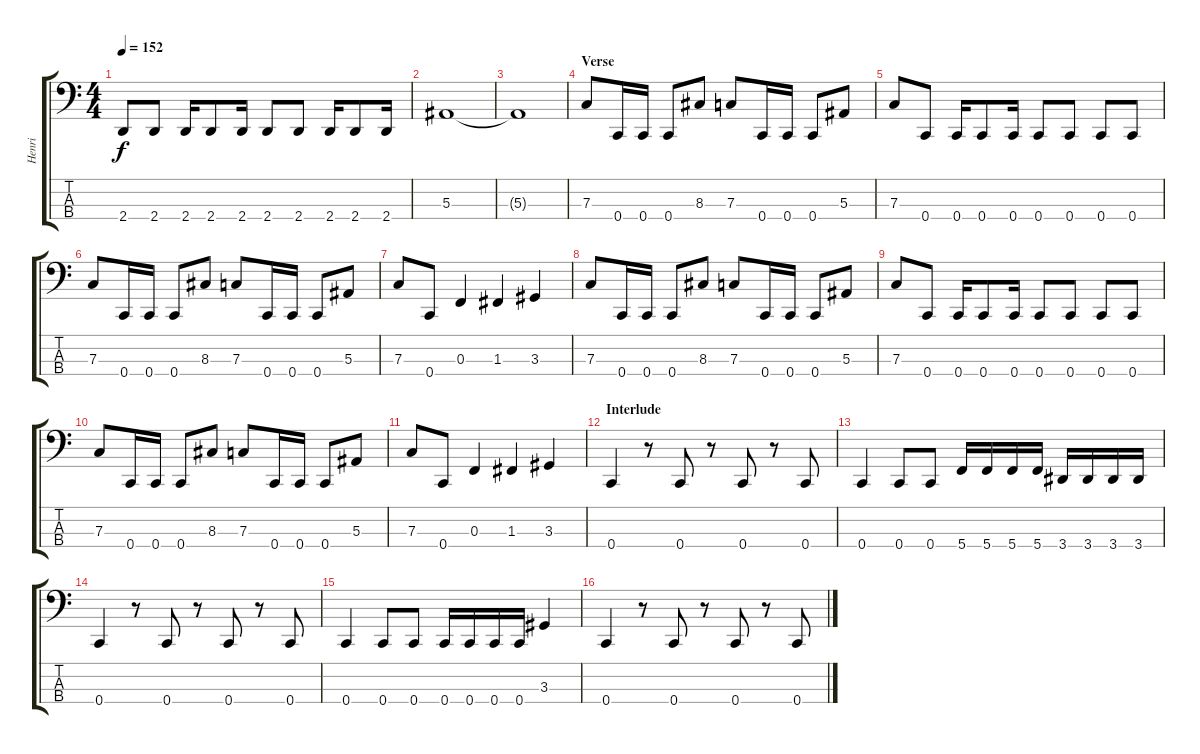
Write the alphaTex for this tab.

\track ("Henri" "Henri") {instrument electricbasspick}
\staff {score tabs}
\tuning (Eb2 Bb1 F1 C1) {hide}
\ts (4 4)
\tempo 152
\clef f4
\ks c
2.4.8{dy f} 2.4.8 2.4.16 2.4.8 2.4.16 2.4.8 2.4.8 2.4.16 2.4.8 2.4.16 |
5.3.1 |
5.3{t}.1 |
\section ("" "Verse")
7.3.8 0.4.16 0.4.16 0.4.8 8.3.8 7.3.8 0.4.16 0.4.16 0.4.8 5.3.8 |
7.3.8 0.4.8 0.4.16 0.4.8 0.4.16 0.4.8 0.4.8 0.4.8 0.4.8 |
7.3.8 0.4.16 0.4.16 0.4.8 8.3.8 7.3.8 0.4.16 0.4.16 0.4.8 5.3.8 |
7.3.8 0.4.8 0.3.4 1.3.4 3.3.4 |
7.3.8 0.4.16 0.4.16 0.4.8 8.3.8 7.3.8 0.4.16 0.4.16 0.4.8 5.3.8 |
7.3.8 0.4.8 0.4.16 0.4.8 0.4.16 0.4.8 0.4.8 0.4.8 0.4.8 |
7.3.8 0.4.16 0.4.16 0.4.8 8.3.8 7.3.8 0.4.16 0.4.16 0.4.8 5.3.8 |
7.3.8 0.4.8 0.3.4 1.3.4 3.3.4 |
\section ("" "Interlude ")
0.4.4 r.8 0.4.8 r.8 0.4.8 r.8 0.4.8 |
0.4.4 0.4.8 0.4.8 5.4.16 5.4.16 5.4.16 5.4.16 3.4.16 3.4.16 3.4.16 3.4.16 |
0.4.4 r.8 0.4.8 r.8 0.4.8 r.8 0.4.8 |
0.4.4 0.4.8 0.4.8 0.4.16 0.4.16 0.4.16 0.4.16 3.3.4 |
0.4.4 r.8 0.4.8 r.8 0.4.8 r.8 0.4.8
